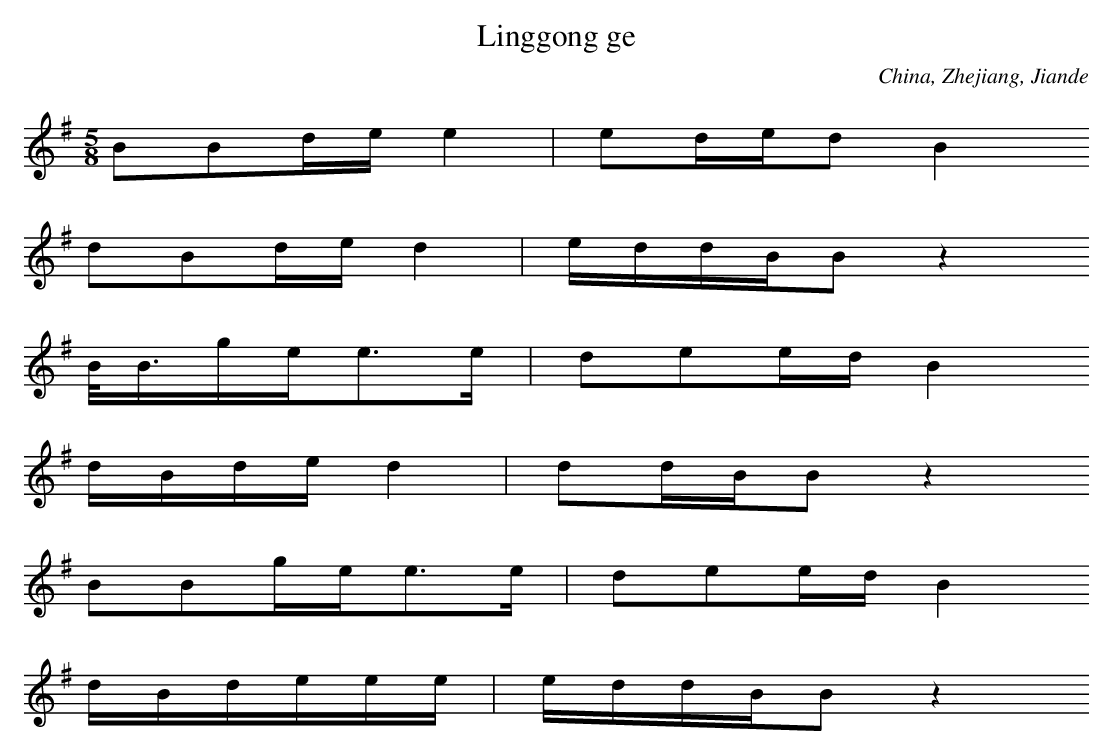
X:1
T: Linggong ge
O: China, Zhejiang, Jiande
M: 5/8
L: 1/32
K: G
B4B4d2e2e8 | e4d2e2d4B8
d4B4d2e2d8 | e2d2d2B2B4z8
BB3g2e2e6e2 | d4e4e2d2B8
d2B2d2e2d8 | d4d2B2B4z8
B4B4g2e2e6e2 | d4e4e2d2B8
d2B2d2e2e2e2 | e2d2d2B2B4z8
